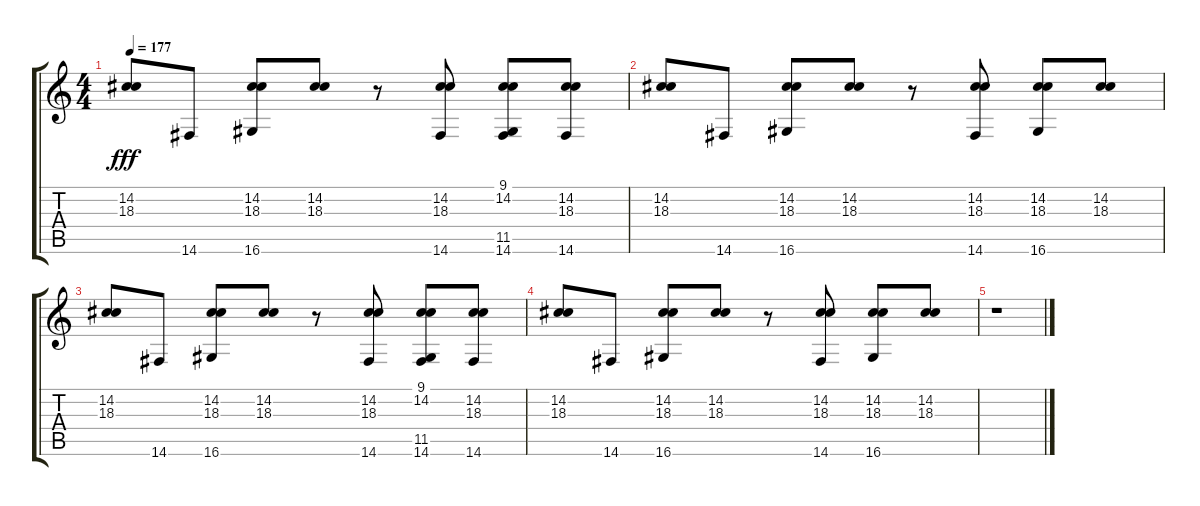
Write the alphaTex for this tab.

\track "" {instrument acousticgrandpiano}
\staff {score tabs}
\tuning (E4 B3 G3 D3 A2 E2) {hide}
\ts (4 4)
\tempo 177
\clef g2
\ks c
(14.2 18.3).8{dy fff} 14.6.8 (14.2 18.3 16.6).8 (14.2 18.3).8 r.8 (14.2 18.3 14.6).8 (9.1 14.2 11.5 14.6).8 (14.2 18.3 14.6).8 |
(14.2 18.3).8 14.6.8 (14.2 18.3 16.6).8 (14.2 18.3).8 r.8 (14.2 18.3 14.6).8 (14.2 18.3 16.6).8 (14.2 18.3).8 |
(14.2 18.3).8 14.6.8 (14.2 18.3 16.6).8 (14.2 18.3).8 r.8 (14.2 18.3 14.6).8 (9.1 14.2 11.5 14.6).8 (14.2 18.3 14.6).8 |
(14.2 18.3).8 14.6.8 (14.2 18.3 16.6).8 (14.2 18.3).8 r.8 (14.2 18.3 14.6).8 (14.2 18.3 16.6).8 (14.2 18.3).8 |
r.1
